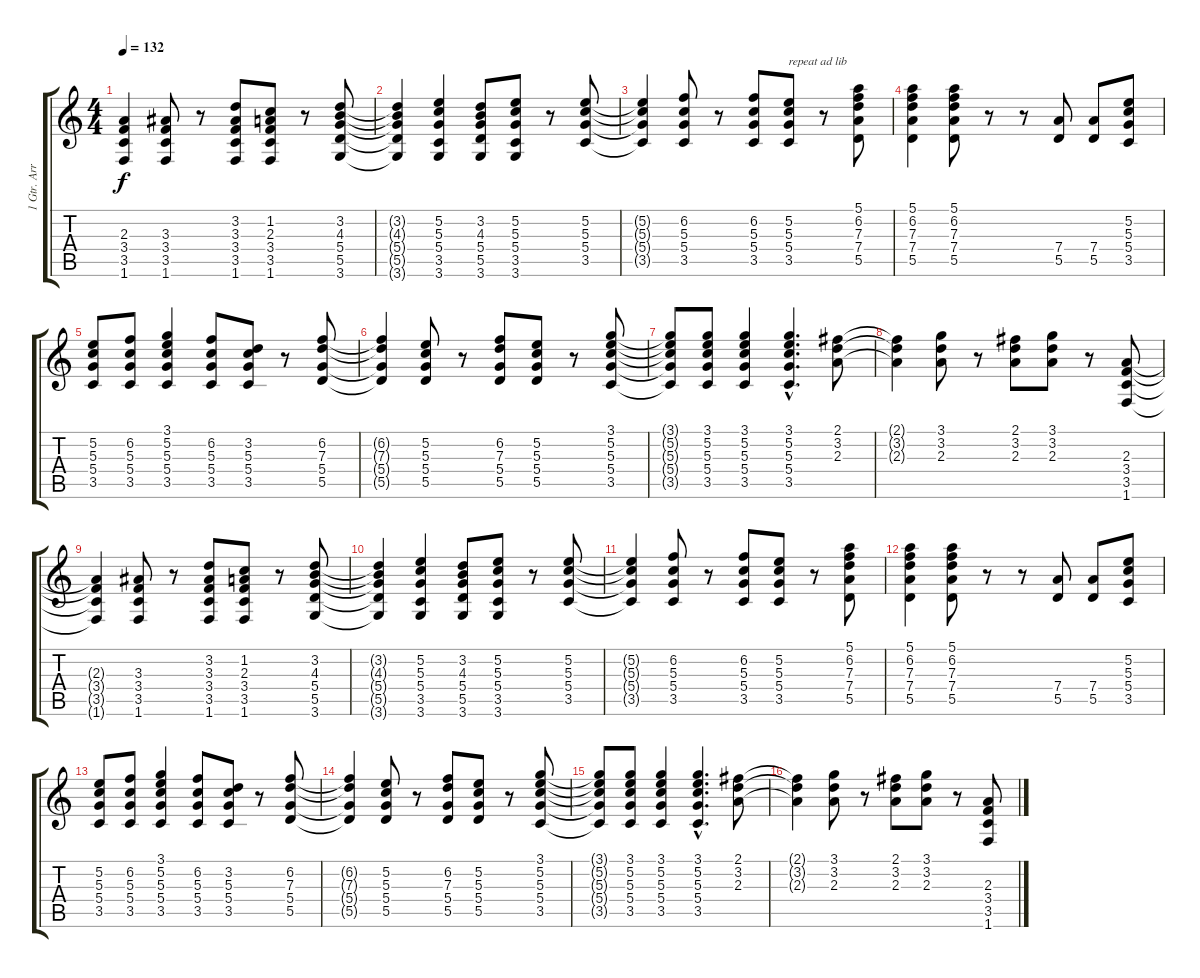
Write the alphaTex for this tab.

\track ("1 Gtr. Arr." "1 Gtr. Arr") {instrument overdrivenguitar}
\staff {score tabs}
\tuning (E4 B3 G3 D3 A2 E2) {hide}
\ts (4 4)
\tempo 132
\clef g2
\ks c
(2.3{t} 3.4{t} 3.5{t} 1.6{t}).4{dy f} (3.3 3.4 3.5 1.6).8 r.8 (3.2 3.3 3.4 3.5 1.6).8 (1.2 2.3 3.4 3.5 1.6).8 r.8 (3.2 4.3 5.4 5.5 3.6).8 |
(3.2{t} 4.3{t} 5.4{t} 5.5{t} 3.6{t}).4 (5.2 5.3 5.4 3.5 3.6).4 (3.2 4.3 5.4 5.5 3.6).8 (5.2 5.3 5.4 3.5 3.6).8 r.8 (5.2 5.3 5.4 3.5).8 |
(5.2{t} 5.3{t} 5.4{t} 3.5{t}).4 (6.2 5.3 5.4 3.5).8 r.8 (6.2 5.3 5.4 3.5).8 (5.2 5.3 5.4 3.5).8{txt "repeat ad lib"} r.8 (5.1 6.2 7.3 7.4 5.5).8 |
(5.1 6.2 7.3 7.4 5.5).4 (5.1 6.2 7.3 7.4 5.5).8 r.8 r.8 (7.4 5.5).8 (7.4 5.5).8 (5.2 5.3 5.4 3.5).8 |
(5.2 5.3 5.4 3.5).8 (6.2 5.3 5.4 3.5).8 (3.1 5.2 5.3 5.4 3.5).4 (6.2 5.3 5.4 3.5).8 (3.2 5.3 5.4 3.5).8 r.8 (6.2 7.3 5.4 5.5).8 |
(6.2{t} 7.3{t} 5.4{t} 5.5{t}).4 (5.2 5.3 5.4 5.5).8 r.8 (6.2 7.3 5.4 5.5).8 (5.2 5.3 5.4 5.5).8 r.8 (3.1 5.2 5.3 5.4 3.5).8 |
(3.1{t} 5.2{t} 5.3{t} 5.4{t} 3.5{t}).8 (3.1 5.2 5.3 5.4 3.5).8 (3.1 5.2 5.3 5.4 3.5).4 (3.1{hac} 5.2{hac} 5.3{hac} 5.4{hac} 3.5{hac}).4{d} (2.1 3.2 2.3).8 |
(2.1{t} 3.2{t} 2.3{t}).4 (3.1 3.2 2.3).8 r.8 (2.1 3.2 2.3).8 (3.1 3.2 2.3).8 r.8 (2.3 3.4 3.5 1.6).8 |
(2.3{t} 3.4{t} 3.5{t} 1.6{t}).4 (3.3 3.4 3.5 1.6).8 r.8 (3.2 3.3 3.4 3.5 1.6).8 (1.2 2.3 3.4 3.5 1.6).8 r.8 (3.2 4.3 5.4 5.5 3.6).8 |
(3.2{t} 4.3{t} 5.4{t} 5.5{t} 3.6{t}).4 (5.2 5.3 5.4 3.5 3.6).4 (3.2 4.3 5.4 5.5 3.6).8 (5.2 5.3 5.4 3.5 3.6).8 r.8 (5.2 5.3 5.4 3.5).8 |
(5.2{t} 5.3{t} 5.4{t} 3.5{t}).4 (6.2 5.3 5.4 3.5).8 r.8 (6.2 5.3 5.4 3.5).8 (5.2 5.3 5.4 3.5).8 r.8 (5.1 6.2 7.3 7.4 5.5).8 |
(5.1 6.2 7.3 7.4 5.5).4 (5.1 6.2 7.3 7.4 5.5).8 r.8 r.8 (7.4 5.5).8 (7.4 5.5).8 (5.2 5.3 5.4 3.5).8 |
(5.2 5.3 5.4 3.5).8 (6.2 5.3 5.4 3.5).8 (3.1 5.2 5.3 5.4 3.5).4 (6.2 5.3 5.4 3.5).8 (3.2 5.3 5.4 3.5).8 r.8 (6.2 7.3 5.4 5.5).8 |
(6.2{t} 7.3{t} 5.4{t} 5.5{t}).4 (5.2 5.3 5.4 5.5).8 r.8 (6.2 7.3 5.4 5.5).8 (5.2 5.3 5.4 5.5).8 r.8 (3.1 5.2 5.3 5.4 3.5).8 |
(3.1{t} 5.2{t} 5.3{t} 5.4{t} 3.5{t}).8 (3.1 5.2 5.3 5.4 3.5).8 (3.1 5.2 5.3 5.4 3.5).4 (3.1{hac} 5.2{hac} 5.3{hac} 5.4{hac} 3.5{hac}).4{d} (2.1 3.2 2.3).8 |
(2.1{t} 3.2{t} 2.3{t}).4 (3.1 3.2 2.3).8 r.8 (2.1 3.2 2.3).8 (3.1 3.2 2.3).8 r.8 (2.3 3.4 3.5 1.6).8
